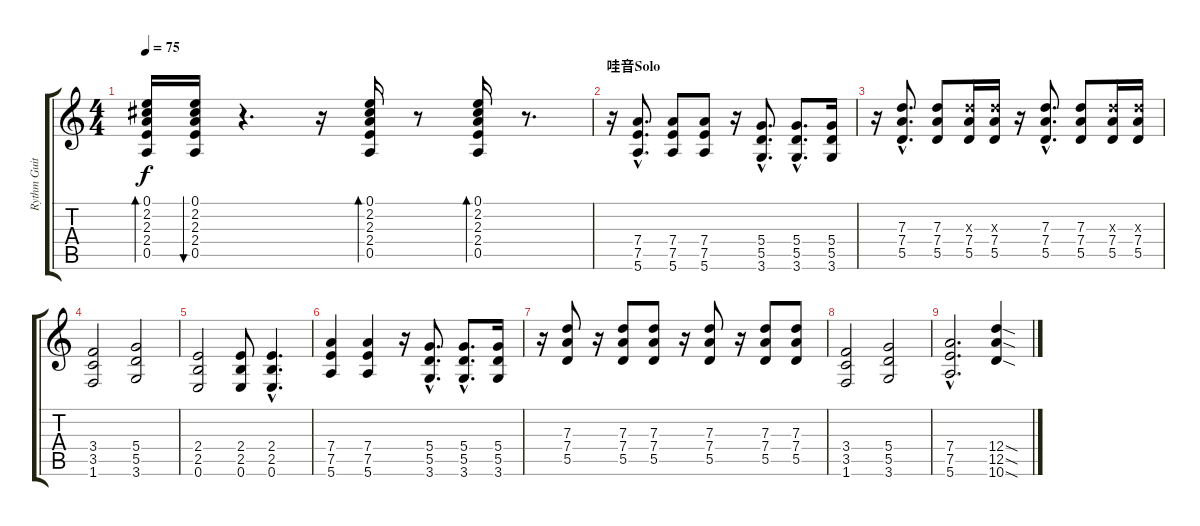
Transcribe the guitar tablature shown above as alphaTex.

\track ("Rythm Guitar" "Rythm Guit") {instrument acousticguitarsteel}
\staff {score tabs}
\tuning (E4 B3 G3 D3 A2 E2) {hide}
\ts (4 4)
\tempo 75
\clef g2
\ks c
(0.1 2.2 2.3 2.4 0.5).16{bd 30 dy f} (0.1 2.2 2.3 2.4 0.5).16{bu 30} r.4{d} r.16 (0.1 2.2 2.3 2.4 0.5).16{bd 30} r.8 (0.1 2.2 2.3 2.4 0.5).16{bd 30} r.8{d} |
\section ("" "哇音Solo")
r.16{instrument distortionguitar} (7.4{hac} 7.5{hac} 5.6{hac}).8{d} (7.4 7.5 5.6).8 (7.4 7.5 5.6).8 r.16 (5.4{hac} 5.5{hac} 3.6{hac}).8{d} (5.4{hac} 5.5{hac} 3.6{hac}).8{d} (5.4 5.5 3.6).16 |
r.16 (7.3{hac} 7.4{hac} 5.5{hac}).8{d} (7.3 7.4 5.5).8 (7.3{x} 7.4 5.5).16 (7.3{x} 7.4 5.5).16 r.16 (7.3{hac} 7.4{hac} 5.5{hac}).8{d} (7.3 7.4 5.5).8 (7.3{x} 7.4 5.5).16 (7.3{x} 7.4 5.5).16 |
(3.4 3.5 1.6).2 (5.4 5.5 3.6).2 |
(2.4 2.5 0.6).2 (2.4 2.5 0.6).8 (2.4{hac} 2.5{hac} 0.6{hac}).4{d} |
(7.4 7.5 5.6).4 (7.4 7.5 5.6).4 r.16 (5.4{hac} 5.5{hac} 3.6{hac}).8{d} (5.4{hac} 5.5{hac} 3.6{hac}).8{d} (5.4 5.5 3.6).16 |
r.16 (7.3 7.4 5.5).8 r.16 (7.3 7.4 5.5).8 (7.3 7.4 5.5).8 r.16 (7.3 7.4 5.5).8 r.16 (7.3 7.4 5.5).8 (7.3 7.4 5.5).8 |
(3.4 3.5 1.6).2 (5.4 5.5 3.6).2 |
(7.4{hac} 7.5{hac} 5.6{hac}).2{d} (12.4{sod} 12.5{sod} 10.6{sod}).4
